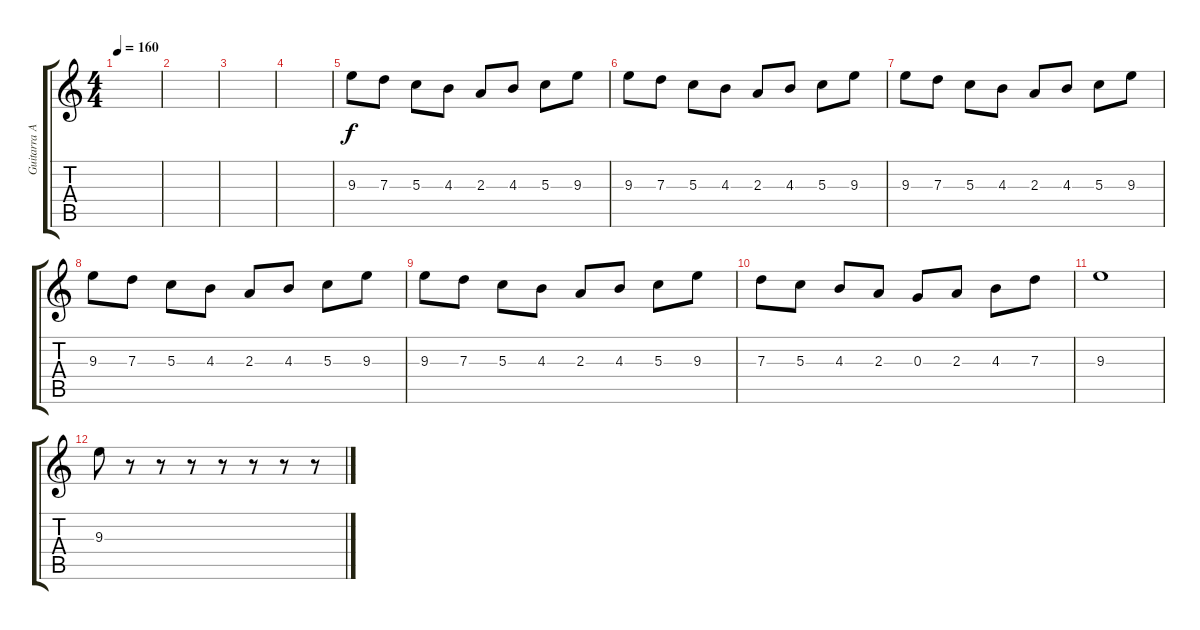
\track ("Guitarra Adicional" "Guitarra A") {instrument overdrivenguitar}
\staff {score tabs}
\tuning (E4 B3 G3 D3 A2 E2) {hide}
\ts (4 4)
\tempo 160
\clef g2
\ks c
|
|
|
|
9.3.8 7.3.8 5.3.8 4.3.8 2.3.8 4.3.8 5.3.8 9.3.8 |
9.3.8 7.3.8 5.3.8 4.3.8 2.3.8 4.3.8 5.3.8 9.3.8 |
9.3.8 7.3.8 5.3.8 4.3.8 2.3.8 4.3.8 5.3.8 9.3.8 |
9.3.8 7.3.8 5.3.8 4.3.8 2.3.8 4.3.8 5.3.8 9.3.8 |
9.3.8 7.3.8 5.3.8 4.3.8 2.3.8 4.3.8 5.3.8 9.3.8 |
7.3.8 5.3.8 4.3.8 2.3.8 0.3.8 2.3.8 4.3.8 7.3.8 |
9.3.1 |
9.3.8 r.8 r.8 r.8 r.8 r.8 r.8 r.8
